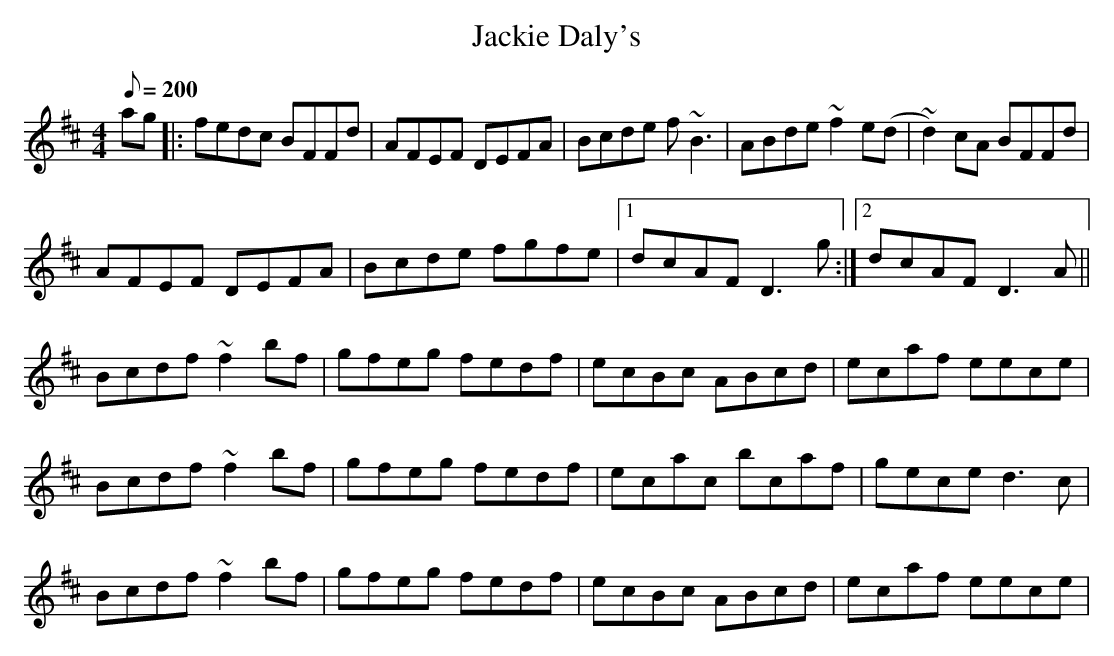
X:1
T:Jackie Daly's
M:4/4
L:1/8
Q:200
K:BMin
ag|:fedc BFFd|AFEF DEFA|Bcde f~B3|ABde ~f2e(d|~d2)cA BFFd|
!AFEF DEFA|Bcde fgfe|1dcAF D3g:|2dcAF D3A||
!Bcdf ~f2bf|gfeg fedf|ecBc ABcd|ecaf eece|
!Bcdf ~f2bf|gfeg fedf|ecac bcaf|gece d3c|
!Bcdf ~f2bf|gfeg fedf|ecBc ABcd|ecaf eece|
